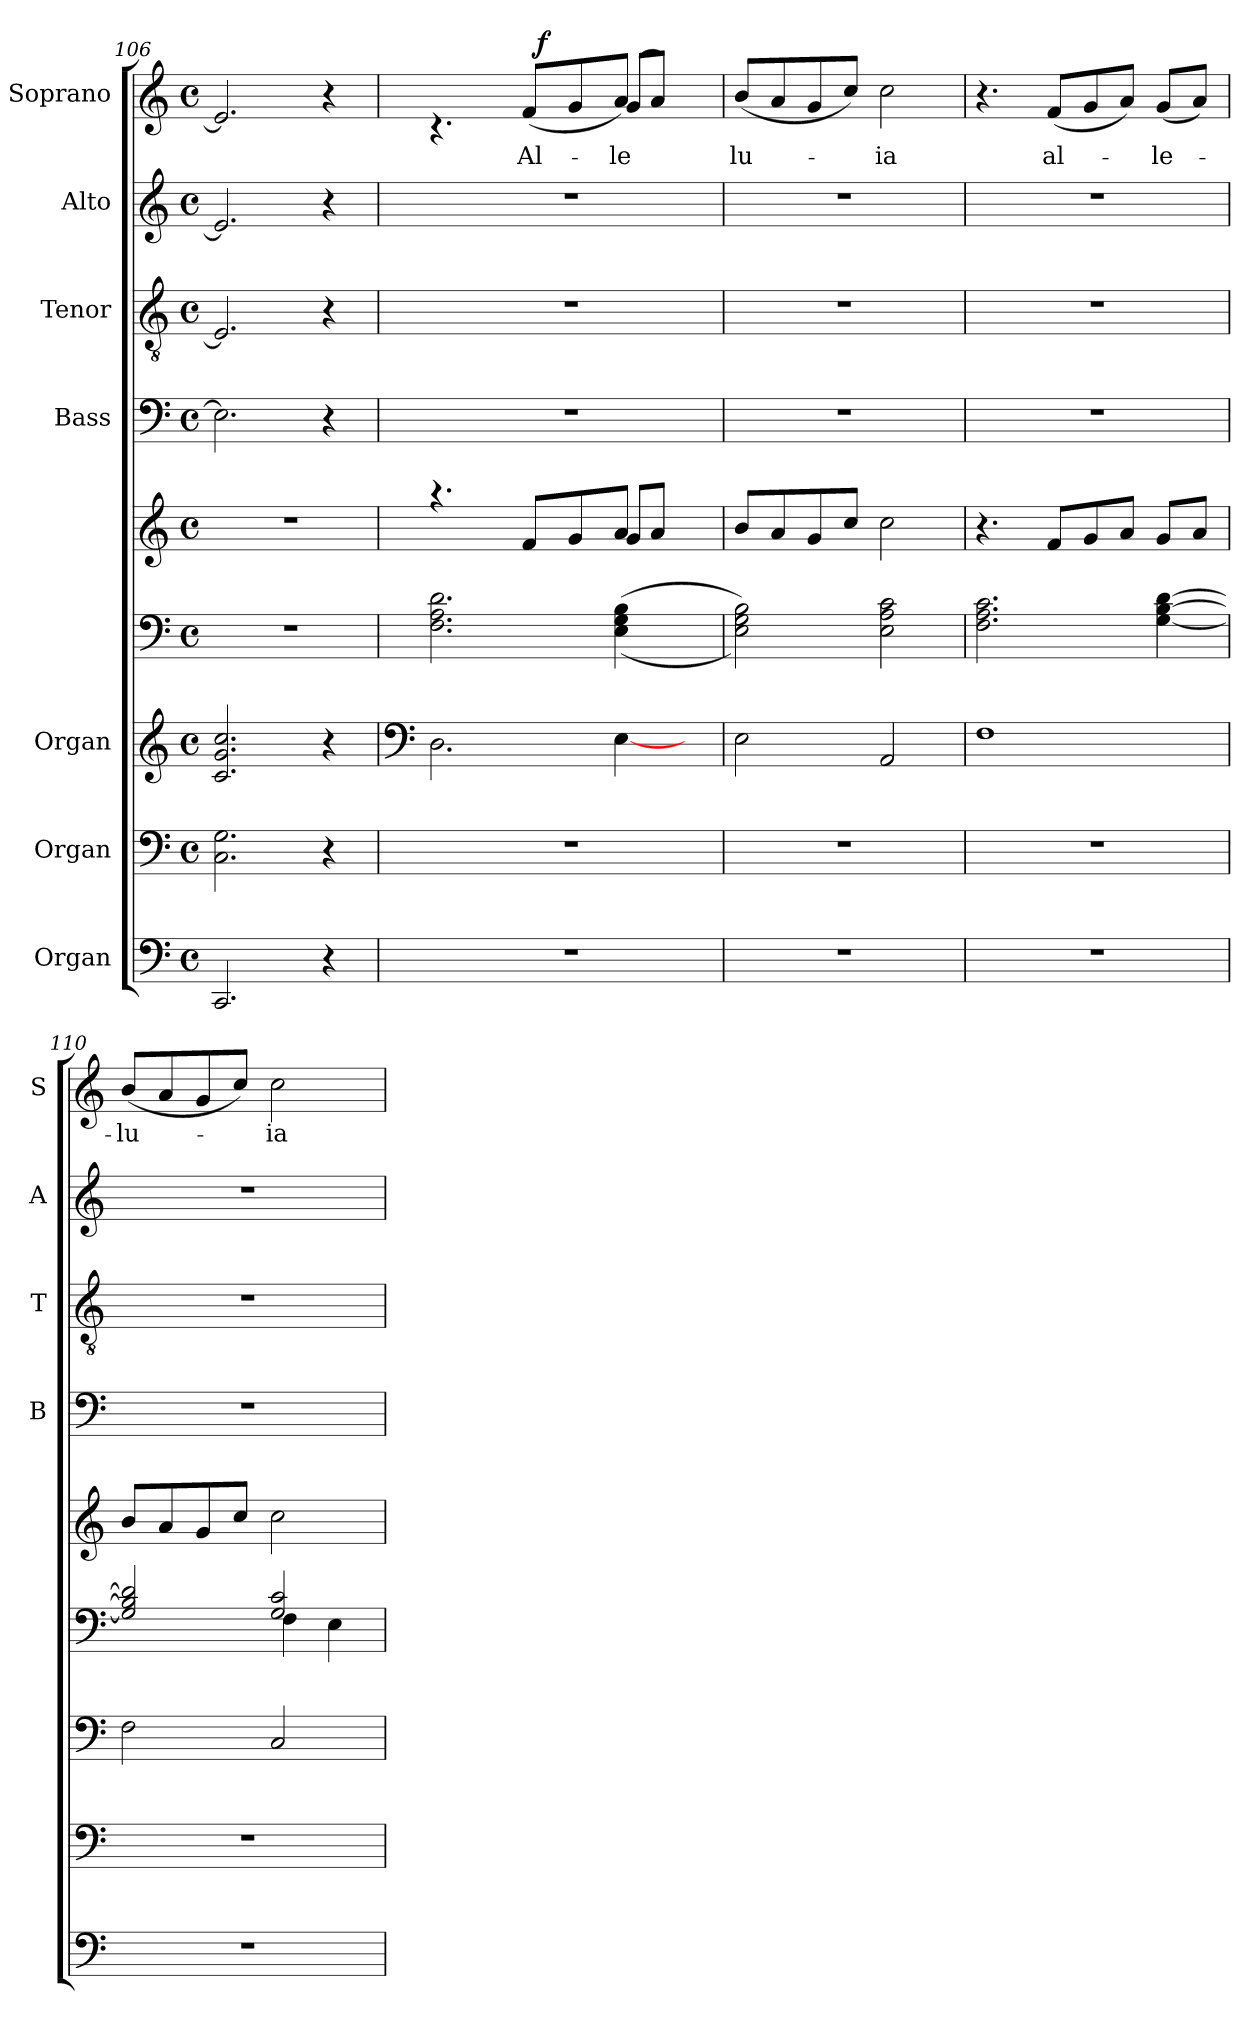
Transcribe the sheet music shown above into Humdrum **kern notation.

**kern	**kern	**kern	**kern	**kern	**kern	**text	**kern	**text	**kern	**text	**kern	**text	**dynam
*part9	*part8	*part7	*part6	*part5	*part4	*part4	*part3	*part3	*part2	*part2	*part1	*part1	*part1
*staff9	*staff8	*staff7	*staff6	*staff5	*staff4	*staff4	*staff3	*staff3	*staff2	*staff2	*staff1	*staff1	*staff1
*I"Organ	*I"Organ	*I"Organ	*	*	*I"Bass	*	*I"Tenor	*	*I"Alto	*	*I"Soprano	*	*
*	*	*	*	*	*I'B	*	*I'T	*	*I'A	*	*I'S	*	*
*clefF4	*clefF4	*clefG2	*clefF4	*clefG2	*clefF4	*	*clefGv2	*	*clefG2	*	*clefG2	*	*
*k[]	*k[]	*k[]	*k[]	*k[]	*k[]	*	*k[]	*	*k[]	*	*k[]	*	*
*C:	*C:	*C:	*C:	*C:	*C:	*	*C:	*	*C:	*	*C:	*	*
*M4/4	*M4/4	*M4/4	*M4/4	*M4/4	*M4/4	*	*M4/4	*	*M4/4	*	*M4/4	*	*
*met(c)	*met(c)	*met(c)	*met(c)	*met(c)	*met(c)	*	*met(c)	*	*met(c)	*	*met(c)	*	*
=106	=106	=106	=106	=106	=106	=106	=106	=106	=106	=106	=106	=106	=106
2.CC/	2.C\ 2.G\	2.c/ 2.g/ 2.cc/	1r	1r	2.E\]	.	2.E/]	.	2.e/]	.	2.e/]	.	.
4r	4r	4r	.	.	4r	.	4r	.	4r	.	4r	.	.
!!LO:PB:g=z
=107!	=107!	=107!	=107!	=107!	=107!	=107!	=107!	=107!	=107!	=107!	=107!	=107!	=107!
*	*	*clefF4	*	*	*	*	*	*	*	*	*	*	*
*	*	*^	*^	*^	*	*	*	*	*	*	*^	*	*
*	*	*	*	*	*	*	*	*	*	*	*	*	*	*	*^	*	*
1r	1r	2.D\	2ryy	2.F\ 2.A\ 2.d\	2ryy	4.raa	2ryy	1r	.	1r	.	1r	.	4ryy	4.rc	2ryy	.	.
.	.	.	.	.	.	.	.	.	.	.	.	.	.	8ryy	.	.	.	.
!	!	!	!	!	!	!	!	!	!	!	!	!	!	!	!	!	!LO:LY:b	!
.	.	.	.	.	.	8f/L	.	.	.	.	.	.	.	32ryy	(<8f/L	.	Al-	.
!	!	!	!	!	!	!	!	!	!	!	!	!	!	!	!	!	!	!LO:DY:a
.	.	.	.	.	.	.	.	.	.	.	.	.	.	8ryy	.	.	.	f
.	.	.	8ryy	.	8ryy	8g/	8ryy	.	.	.	.	.	.	.	8g/	8ryy	.	.
.	.	.	.	.	.	.	.	.	.	.	.	.	.	4...ryy	.	.	.	.
!	!	!	!	!	!	!	!	!	!	!	!	!	!	!	!	!	!LO:LY:b	!
.	.	.	[>4E\	.	((>4E\ 4G\ 4B\	8a/J	8g/L	.	.	.	.	.	.	.	8a/J)	(<8g/L	-le-	.
.	.	8ryy	.	8ryy	.	8ryy	8a/J	.	.	.	.	.	.	.	8ryy	8a/J)	.	.
.	.	8ryy	8ryy	8ryy	8ryy	8ryy	8ryy	.	.	.	.	.	.	.	8ryy	8ryy	.	.
=108	=108	=108	=108	=108	=108	=108	=108	=108	=108	=108	=108	=108	=108	=108	=108	=108	=108	=108
!	!	!	!	!	!	!	!	!	!	!	!	!	!	!	!	!	!LO:LY:b	!
*	*	*v	*v	*	*	*v	*v	*	*	*	*	*	*	*v	*v	*v	*	*
*	*	*	*v	*v	*	*	*	*	*	*	*	*	*	*
1r	1r	2E\	2E\ 2G\ 2B\))	8b/L	1r	.	1r	.	1r	.	(<8b/L	-lu-	.
.	.	.	.	8a/	.	.	.	.	.	.	8a/	.	.
.	.	.	.	8g/	.	.	.	.	.	.	8g/	.	.
.	.	.	.	8cc/J	.	.	.	.	.	.	8cc/J)	.	.
!	!	!	!	!	!	!	!	!	!	!	!	!LO:LY:b	!
.	.	2AA/	2E\ 2A\ 2c\	2cc\	.	.	.	.	.	.	2cc\	-ia	.
=109	=109	=109	=109	=109	=109	=109	=109	=109	=109	=109	=109	=109	=109
1r	1r	1F	2.F\ 2.A\ 2.c\	4.r	1r	.	1r	.	1r	.	4.r	.	.
!	!	!	!	!	!	!	!	!	!	!	!	!LO:LY:b	!
.	.	.	.	8f/L	.	.	.	.	.	.	(<8f/L	al-	.
.	.	.	.	8g/	.	.	.	.	.	.	8g/	.	.
.	.	.	.	8a/J	.	.	.	.	.	.	8a/J)	.	.
!	!	!	!	!	!	!	!	!	!	!	!	!LO:LY:b	!
.	.	.	[<4G\ [>4B\ [>4d\	8g/L	.	.	.	.	.	.	(<8g/L	-le-	.
.	.	.	.	8a/J	.	.	.	.	.	.	8a/J)	.	.
=110	=110	=110	=110	=110	=110	=110	=110	=110	=110	=110	=110	=110	=110
*	*	*	*^	*	*	*	*	*	*	*	*	*	*
!	!	!	!	!	!	!	!	!	!	!	!	!	!LO:LY:b	!
1r	1r	2F\	2G/] 2B/] 2d/]	2ryy	8b/L	1r	.	1r	.	1r	.	(<8b/L	-lu-	.
.	.	.	.	.	8a/	.	.	.	.	.	.	8a/	.	.
.	.	.	.	.	8g/	.	.	.	.	.	.	8g/	.	.
.	.	.	.	.	8cc/J	.	.	.	.	.	.	8cc/J)	.	.
!	!	!	!	!	!	!	!	!	!	!	!	!	!LO:LY:b	!
.	.	2C/	2G/ 2c/	4F\	2cc\	.	.	.	.	.	.	2cc\	-ia	.
.	.	.	.	4E\	.	.	.	.	.	.	.	.	.	.
*	*	*	*v	*v	*	*	*	*	*	*	*	*	*	*
=	=	=	=	=	=	=	=	=	=	=	=	=	=
*-	*-	*-	*-	*-	*-	*-	*-	*-	*-	*-	*-	*-	*-
